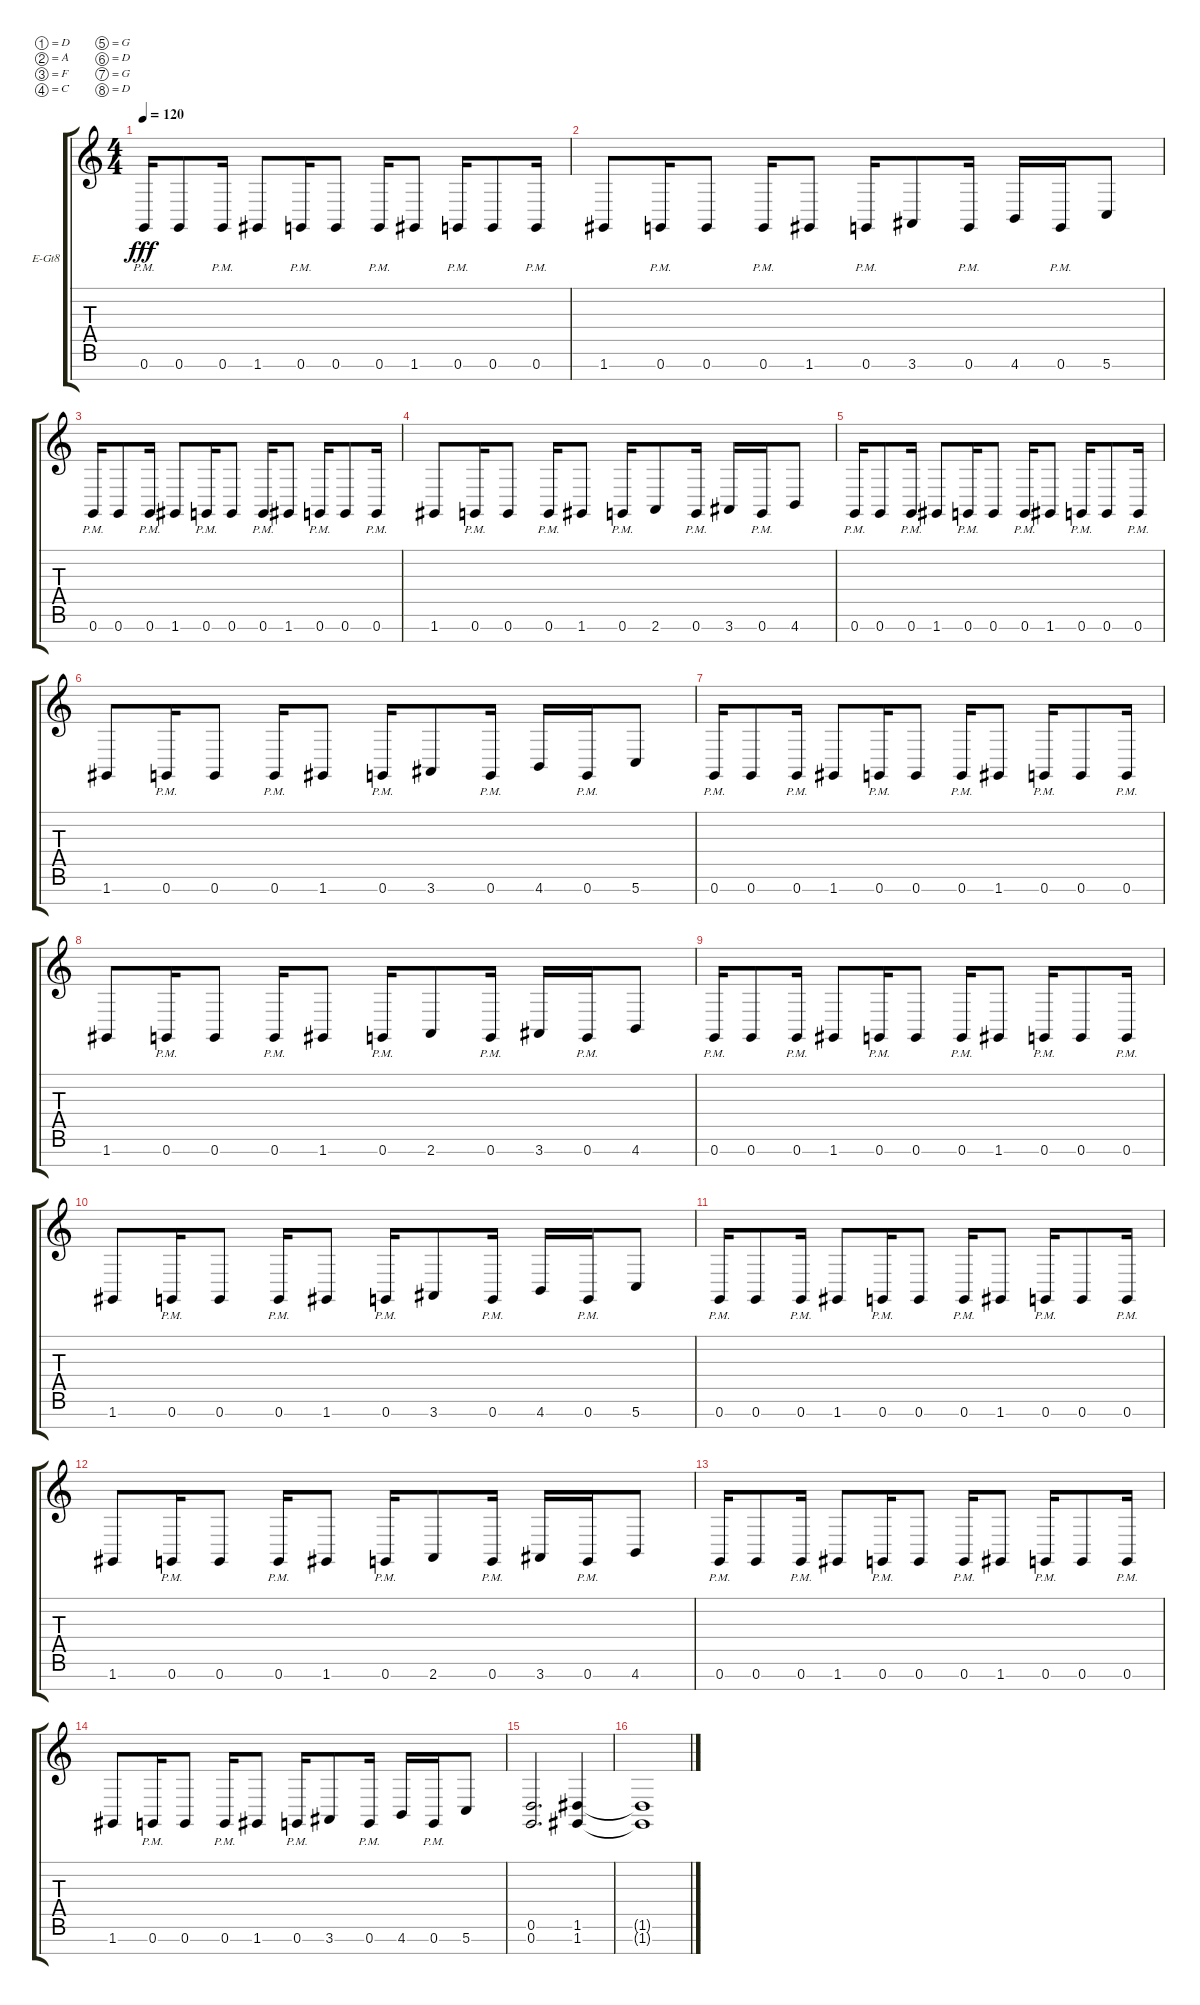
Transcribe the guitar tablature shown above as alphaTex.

\bracketExtendMode groupsimilarinstruments
\firstSystemTrackNameOrientation horizontal
\otherSystemsTrackNameOrientation horizontal
\track ("Sam" "E-Gt8") {instrument overdrivenguitar}
\staff {score tabs}
\tuning (D4 A3 F3 C3 G2 D2 G1 D1)
\ts (4 4)
\tempo 120
\clef g2
\ks c
0.7{pm}.16{dy fff} 0.7.8 0.7{pm}.16 1.7.8 0.7{pm}.16 0.7.8 0.7{pm}.16 1.7.8 0.7{pm}.16 0.7.8 0.7{pm}.16 |
1.7.8 0.7{pm}.16 0.7.8 0.7{pm}.16 1.7.8 0.7{pm}.16 3.7.8 0.7{pm}.16 4.7.16 0.7{pm}.16 5.7.8 |
0.7{pm}.16 0.7.8 0.7{pm}.16 1.7.8 0.7{pm}.16 0.7.8 0.7{pm}.16 1.7.8 0.7{pm}.16 0.7.8 0.7{pm}.16 |
1.7.8 0.7{pm}.16 0.7.8 0.7{pm}.16 1.7.8 0.7{pm}.16 2.7.8 0.7{pm}.16 3.7.16 0.7{pm}.16 4.7.8 |
0.7{pm}.16 0.7.8 0.7{pm}.16 1.7.8 0.7{pm}.16 0.7.8 0.7{pm}.16 1.7.8 0.7{pm}.16 0.7.8 0.7{pm}.16 |
1.7.8 0.7{pm}.16 0.7.8 0.7{pm}.16 1.7.8 0.7{pm}.16 3.7.8 0.7{pm}.16 4.7.16 0.7{pm}.16 5.7.8 |
0.7{pm}.16 0.7.8 0.7{pm}.16 1.7.8 0.7{pm}.16 0.7.8 0.7{pm}.16 1.7.8 0.7{pm}.16 0.7.8 0.7{pm}.16 |
1.7.8 0.7{pm}.16 0.7.8 0.7{pm}.16 1.7.8 0.7{pm}.16 2.7.8 0.7{pm}.16 3.7.16 0.7{pm}.16 4.7.8 |
0.7{pm}.16 0.7.8 0.7{pm}.16 1.7.8 0.7{pm}.16 0.7.8 0.7{pm}.16 1.7.8 0.7{pm}.16 0.7.8 0.7{pm}.16 |
1.7.8 0.7{pm}.16 0.7.8 0.7{pm}.16 1.7.8 0.7{pm}.16 3.7.8 0.7{pm}.16 4.7.16 0.7{pm}.16 5.7.8 |
0.7{pm}.16 0.7.8 0.7{pm}.16 1.7.8 0.7{pm}.16 0.7.8 0.7{pm}.16 1.7.8 0.7{pm}.16 0.7.8 0.7{pm}.16 |
1.7.8 0.7{pm}.16 0.7.8 0.7{pm}.16 1.7.8 0.7{pm}.16 2.7.8 0.7{pm}.16 3.7.16 0.7{pm}.16 4.7.8 |
0.7{pm}.16 0.7.8 0.7{pm}.16 1.7.8 0.7{pm}.16 0.7.8 0.7{pm}.16 1.7.8 0.7{pm}.16 0.7.8 0.7{pm}.16 |
1.7.8 0.7{pm}.16 0.7.8 0.7{pm}.16 1.7.8 0.7{pm}.16 3.7.8 0.7{pm}.16 4.7.16 0.7{pm}.16 5.7.8 |
(0.7 0.6).2{d} (1.7 1.6).4 |
(1.6{t} 1.7{t}).1
